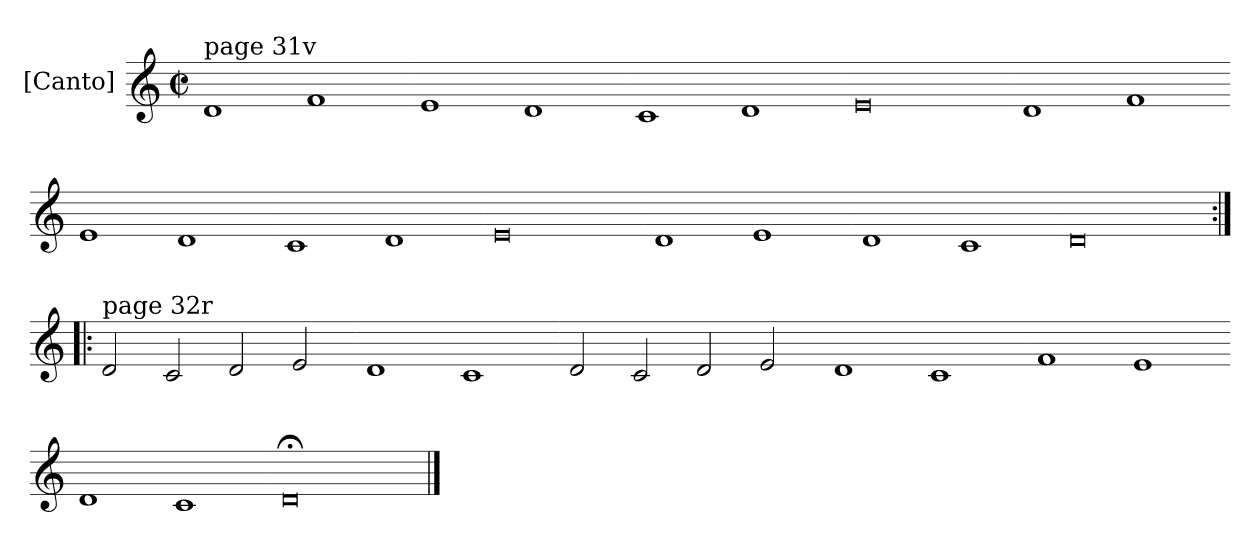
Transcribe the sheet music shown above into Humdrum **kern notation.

**kern
*part1
*staff1
*I"[Canto]
*clefG2
*M2/1
*met(c|)
=1
!LO:TX:a:t=page 31v
1d
1f
=-
1e
1d
=-
1c
1d
=-
0e
=-
1d
1f
=-
1e
1d
=-
1c
1d
=-
0e
=-
1d
1e
=-
1d
1c
=-
0d
=:|!|:
!LO:TX:a:t=page 32r
2d
2c
2d
2e
=-
1d
1c
=-
2d
2c
2d
2e
=-
1d
1c
=-
1f
1e
=-
1d
1c
=-
0d;<
==
*-
